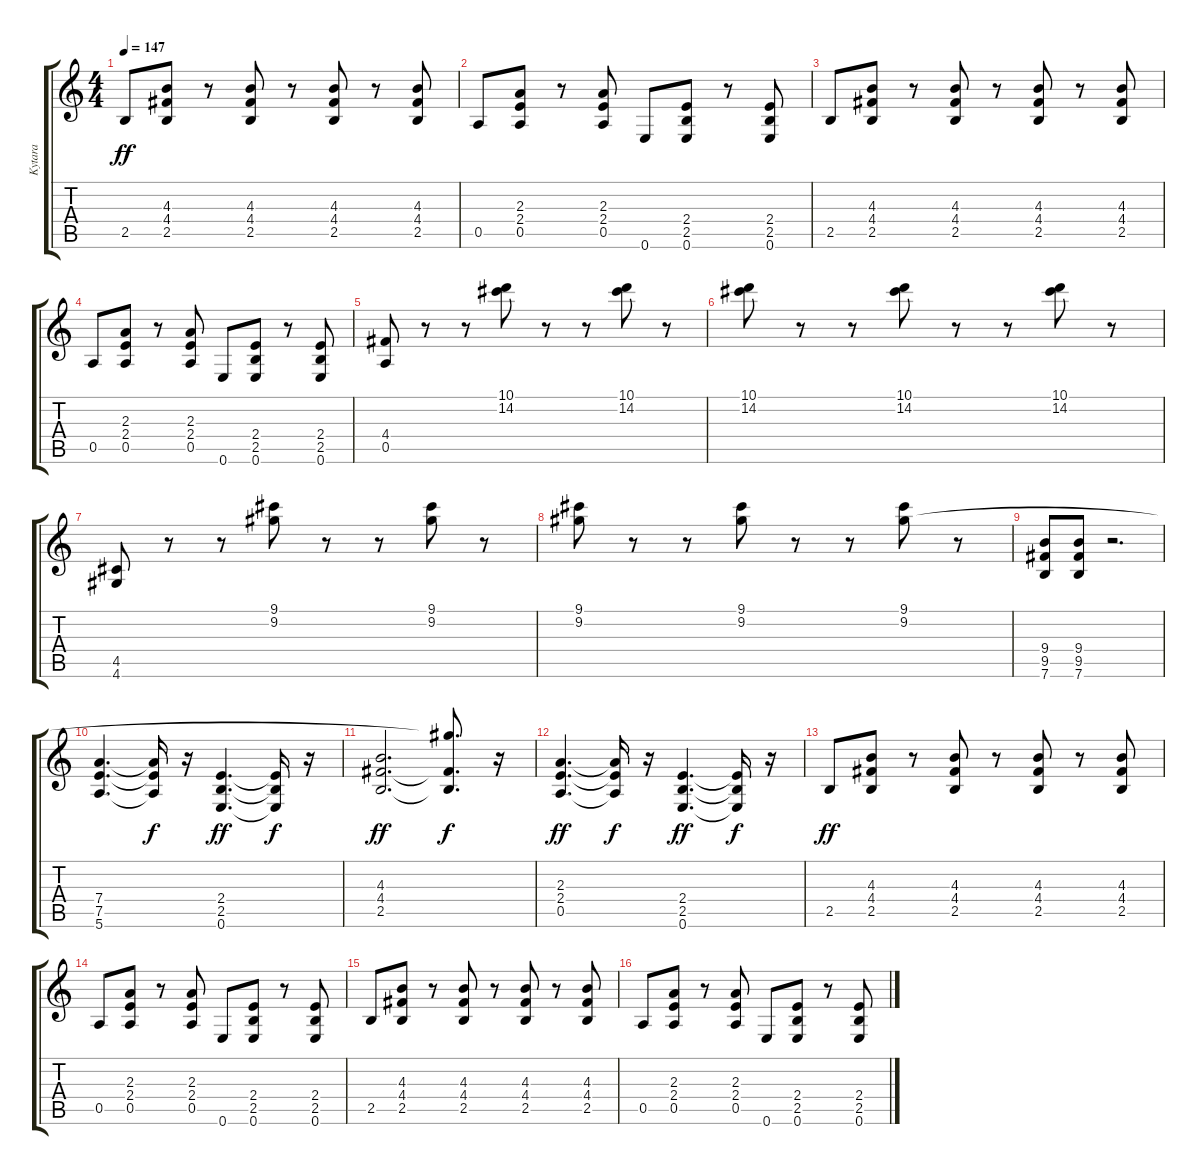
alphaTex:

\track ("Kytara" "Kytara") {instrument distortionguitar}
\staff {score tabs}
\tuning (E4 B3 G3 D3 A2 E2) {hide}
\ts (4 4)
\tempo 147
\clef g2
\ks c
2.5.8{dy ff} (4.3 4.4 2.5).8 r.8 (4.3 4.4 2.5).8 r.8 (4.3 4.4 2.5).8 r.8 (4.3 4.4 2.5).8 |
0.5.8 (2.3 2.4 0.5).8 r.8 (2.3 2.4 0.5).8 0.6.8 (2.4 2.5 0.6).8 r.8 (2.4 2.5 0.6).8 |
2.5.8 (4.3 4.4 2.5).8 r.8 (4.3 4.4 2.5).8 r.8 (4.3 4.4 2.5).8 r.8 (4.3 4.4 2.5).8 |
0.5.8 (2.3 2.4 0.5).8 r.8 (2.3 2.4 0.5).8 0.6.8 (2.4 2.5 0.6).8 r.8 (2.4 2.5 0.6).8 |
(4.4 0.5).8 r.8 r.8 (10.1 14.2).8 r.8 r.8 (10.1 14.2).8 r.8 |
(10.1 14.2).8 r.8 r.8 (10.1 14.2).8 r.8 r.8 (10.1 14.2).8 r.8 |
(4.5 4.6).8 r.8 r.8 (9.1 9.2).8 r.8 r.8 (9.1 9.2).8 r.8 |
(9.1 9.2).8 r.8 r.8 (9.1 9.2).8 r.8 r.8 (9.1 9.2).8 r.8 |
(9.4 9.5 7.6).8 (9.4 9.5 7.6).8 r.2{d} |
(7.4 7.5 5.6).4{d} (7.4{t} 7.5{t} 5.6{t}).16{dy f} r.16 (2.4 2.5 0.6).4{d dy ff} (2.4{t} 2.5{t} 0.6{t}).16{dy f} r.16 |
(4.3 4.4 2.5).2{d dy ff} (9.2{t} 4.4{t} 2.5{t}).8{d dy f} r.16 |
(2.3 2.4 0.5).4{d dy ff} (2.3{t} 2.4{t} 0.5{t}).16{dy f} r.16 (2.4 2.5 0.6).4{d dy ff} (2.4{t} 2.5{t} 0.6{t}).16{dy f} r.16 |
2.5.8{dy ff} (4.3 4.4 2.5).8 r.8 (4.3 4.4 2.5).8 r.8 (4.3 4.4 2.5).8 r.8 (4.3 4.4 2.5).8 |
0.5.8 (2.3 2.4 0.5).8 r.8 (2.3 2.4 0.5).8 0.6.8 (2.4 2.5 0.6).8 r.8 (2.4 2.5 0.6).8 |
2.5.8 (4.3 4.4 2.5).8 r.8 (4.3 4.4 2.5).8 r.8 (4.3 4.4 2.5).8 r.8 (4.3 4.4 2.5).8 |
0.5.8 (2.3 2.4 0.5).8 r.8 (2.3 2.4 0.5).8 0.6.8 (2.4 2.5 0.6).8 r.8 (2.4 2.5 0.6).8
